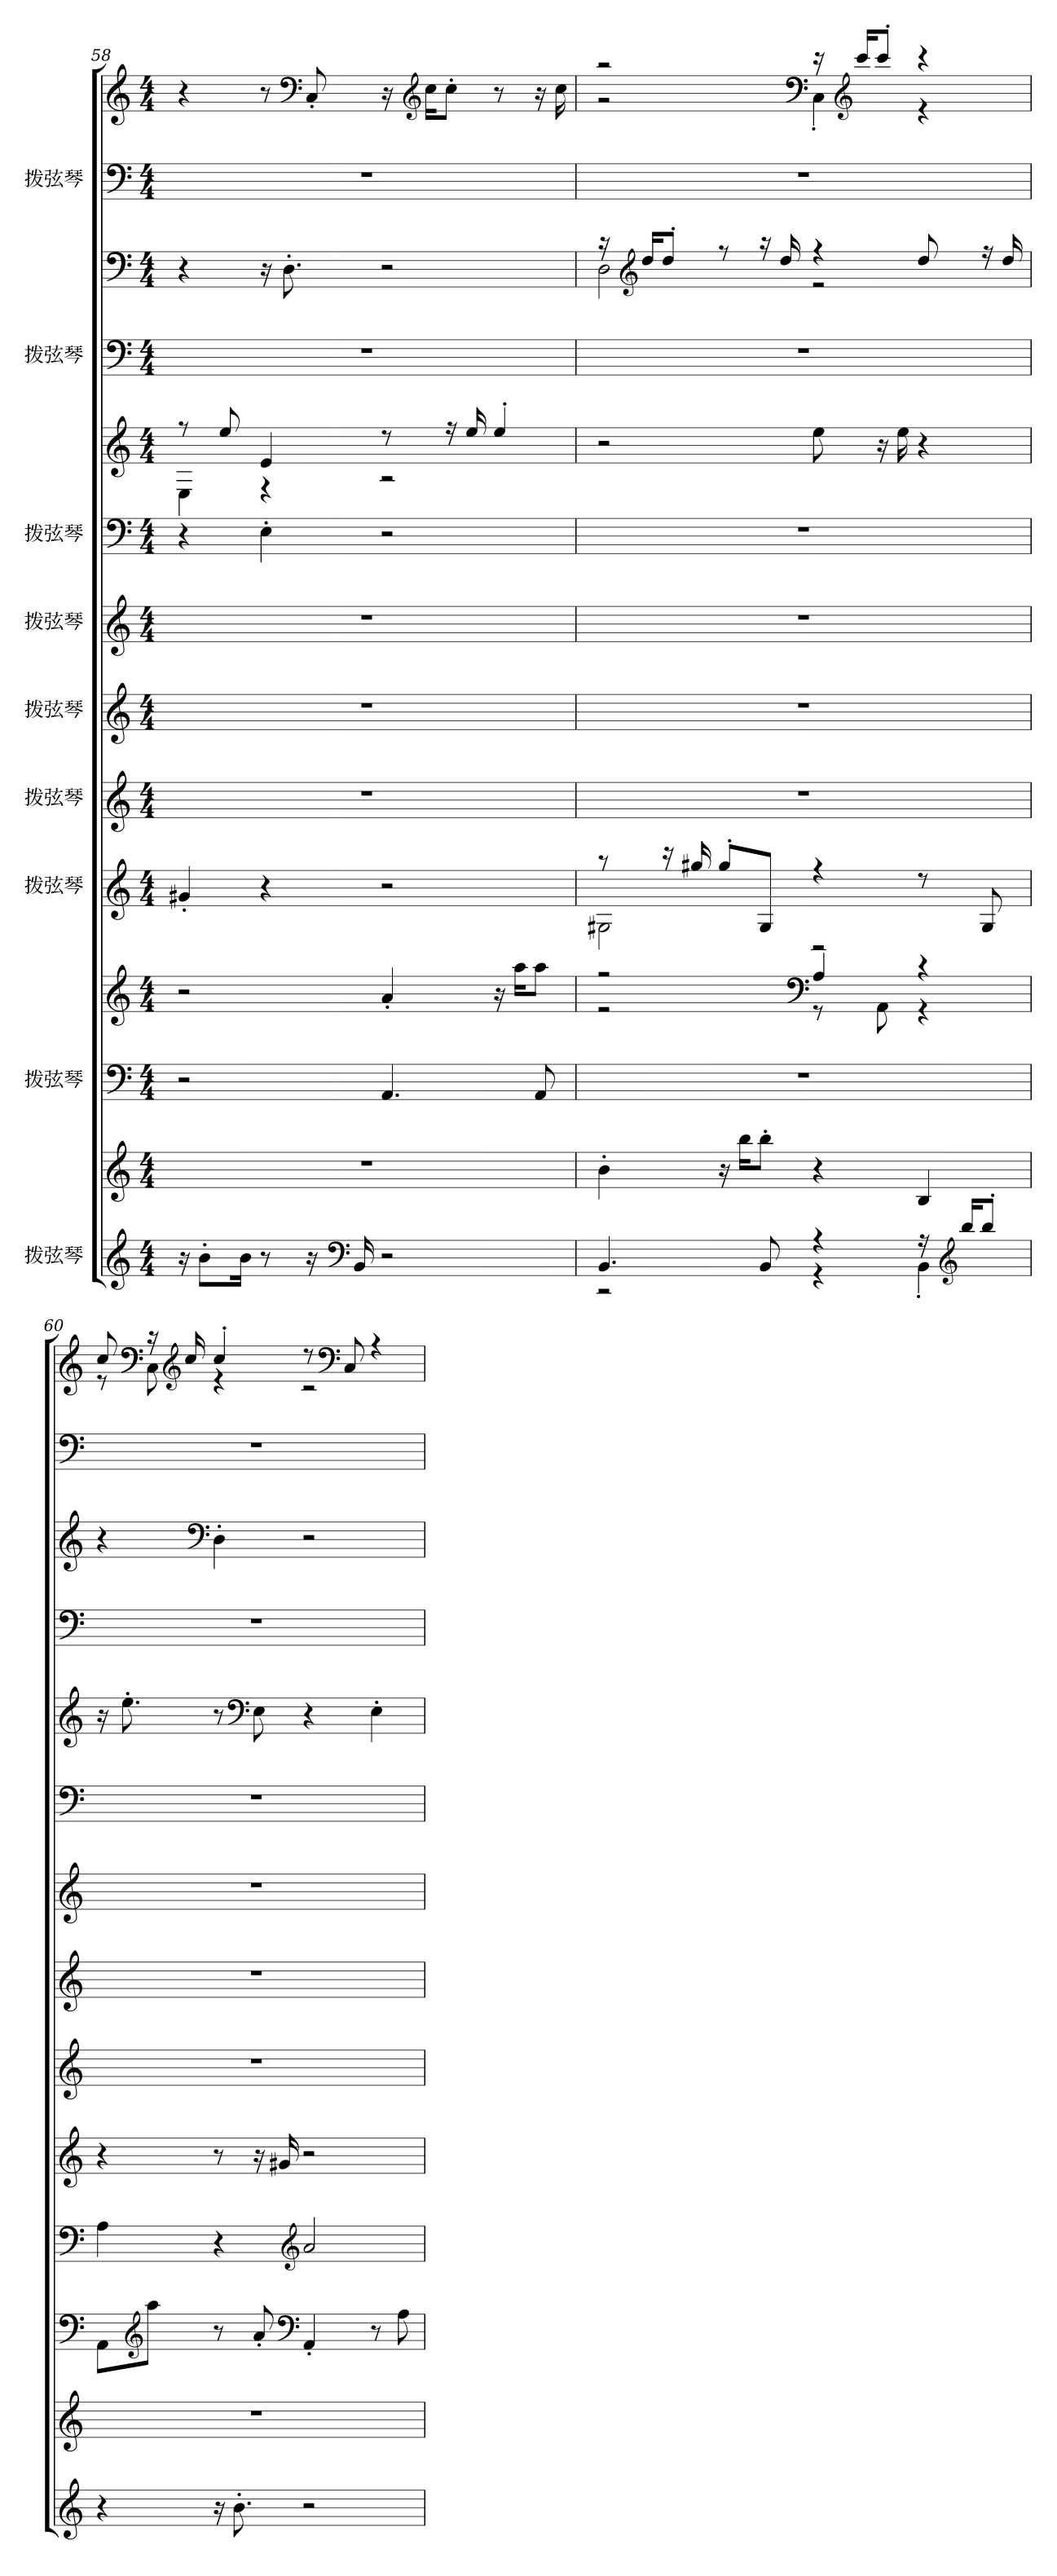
**kern	**kern	**kern	**kern	**kern	**kern	**kern	**kern	**kern	**kern	**kern	**kern	**kern	**kern
*part9	*part9	*part8	*part8	*part7	*part6	*part5	*part4	*part3	*part3	*part2	*part2	*part1	*part1
*staff14	*staff13	*staff12	*staff11	*staff10	*staff9	*staff8	*staff7	*staff6	*staff5	*staff4	*staff3	*staff2	*staff1
*I"拨弦琴	*	*I"拨弦琴	*	*I"拨弦琴	*I"拨弦琴	*I"拨弦琴	*I"拨弦琴	*I"拨弦琴	*	*I"拨弦琴	*	*I"拨弦琴	*
*clefG2	*clefG2	*clefF4	*clefG2	*clefG2	*clefG2	*clefG2	*clefG2	*clefF4	*clefG2	*clefF4	*clefF4	*clefF4	*clefG2
*k[]	*k[]	*k[]	*k[]	*k[]	*k[]	*k[]	*k[]	*k[]	*k[]	*k[]	*k[]	*k[]	*k[]
*M4/4	*M4/4	*M4/4	*M4/4	*M4/4	*M4/4	*M4/4	*M4/4	*M4/4	*M4/4	*M4/4	*M4/4	*M4/4	*M4/4
=58	=58	=58	=58	=58	=58	=58	=58	=58	=58	=58	=58	=58	=58
*	*	*	*	*	*	*	*	*	*^	*	*	*	*
16r	1r	2r	2r	4g#X'/	1r	1r	1r	4r	8r	4E\	1r	4r	1r	4r
8b'\L	.	.	.	.	.	.	.	.	.	.	.	.	.	.
.	.	.	.	.	.	.	.	.	8ee/	.	.	.	.	.
16b\Jk	.	.	.	.	.	.	.	.	.	.	.	.	.	.
8r	.	.	.	4r	.	.	.	4E'\	4e/	4r	.	16r	.	8r
.	.	.	.	.	.	.	.	.	.	.	.	8.D'\	.	.
*	*	*	*	*	*	*	*	*	*	*	*	*	*	*clefF4
16r	.	.	.	.	.	.	.	.	.	.	.	.	.	8C'/
*clefF4	*	*	*	*	*	*	*	*	*	*	*	*	*	*
16BB/	.	.	.	.	.	.	.	.	.	.	.	.	.	.
2r	.	4.AA/	4a'/	2r	.	.	.	2r	8r	2r	.	2r	.	16r
*	*	*	*	*	*	*	*	*	*	*	*	*	*	*clefG2
.	.	.	.	.	.	.	.	.	.	.	.	.	.	16cc\KL
.	.	.	.	.	.	.	.	.	16r	.	.	.	.	8cc'\J
.	.	.	.	.	.	.	.	.	16ee/	.	.	.	.	.
.	.	.	16r	.	.	.	.	.	4ee'/	.	.	.	.	8r
.	.	.	16aa\KL	.	.	.	.	.	.	.	.	.	.	.
.	.	8AA/	8aa\J	.	.	.	.	.	.	.	.	.	.	16r
.	.	.	.	.	.	.	.	.	.	.	.	.	.	16cc\
*	*	*	*	*	*	*	*	*	*v	*v	*	*	*	*
!!LO:PB:g=z
=59	=59	=59	=59	=59	=59	=59	=59	=59	=59	=59	=59	=59	=59
*^	*	*	*^	*^	*	*	*	*	*	*	*^	*	*^
4.BB/	2r	4b'\	1r	2r	2r	8r	2G#X\	1r	1r	1r	1r	2r	1r	16r	2D\	1r	2r	2r
*	*	*	*	*	*	*	*	*	*	*	*	*	*	*clefG2	*	*	*	*
.	.	.	.	.	.	.	.	.	.	.	.	.	.	16dd/KL	.	.	.	.
.	.	.	.	.	.	16r	.	.	.	.	.	.	.	8dd'/J	.	.	.	.
.	.	.	.	.	.	16gg#X/	.	.	.	.	.	.	.	.	.	.	.	.
.	.	16r	.	.	.	8gg#'/L	.	.	.	.	.	.	.	8r	.	.	.	.
.	.	16bb\KL	.	.	.	.	.	.	.	.	.	.	.	.	.	.	.	.
8BB/	.	8bb'\J	.	.	.	8G#/J	.	.	.	.	.	.	.	16r	.	.	.	.
.	.	.	.	.	.	.	.	.	.	.	.	.	.	16dd/	.	.	.	.
*	*	*	*	*clefF4	*	*	*	*	*	*	*	*	*	*	*	*	*clefF4	*
4r	4r	4r	.	4A/	8r	4r	2r	.	.	.	.	8ee\	.	4r	2r	.	16r	4C'\
*	*	*	*	*	*	*	*	*	*	*	*	*	*	*	*	*	*clefG2	*
.	.	.	.	.	.	.	.	.	.	.	.	.	.	.	.	.	16ccc/KL	.
.	.	.	.	.	8AA\	.	.	.	.	.	.	16r	.	.	.	.	8ccc'/J	.
.	.	.	.	.	.	.	.	.	.	.	.	16ee\	.	.	.	.	.	.
16r	4BB'\	4B/	.	4r	4r	8r	.	.	.	.	.	4r	.	8dd/	.	.	4r	4r
*clefG2	*	*	*	*	*	*	*	*	*	*	*	*	*	*	*	*	*	*
16bb/KL	.	.	.	.	.	.	.	.	.	.	.	.	.	.	.	.	.	.
8bb'/J	.	.	.	.	.	8G#/	.	.	.	.	.	.	.	16r	.	.	.	.
.	.	.	.	.	.	.	.	.	.	.	.	.	.	16dd/	.	.	.	.
*	*	*	*	*v	*v	*	*	*	*	*	*	*	*	*v	*v	*	*	*
*v	*v	*	*	*	*v	*v	*	*	*	*	*	*	*	*	*	*
!!LO:PB:g=z	!!
=60	=60	=60	=60	=60	=60	=60	=60	=60	=60	=60	=60	=60	=60	=60
4r	1r	8AA\L	4A\	4r	1r	1r	1r	1r	16r	1r	4r	1r	8cc/	8r
.	.	.	.	.	.	.	.	.	8.ee'\	.	.	.	.	.
*	*	*clefG2	*	*	*	*	*	*	*	*	*	*	*clefF4	*
.	.	8aa\J	.	.	.	.	.	.	.	.	.	.	16r	8C\
*	*	*	*	*	*	*	*	*	*	*	*	*	*clefG2	*
.	.	.	.	.	.	.	.	.	.	.	.	.	16cc/	.
*	*	*	*	*	*	*	*	*	*	*	*clefF4	*	*	*
16r	.	8r	4r	8r	.	.	.	.	8r	.	4D'\	.	4cc'/	4r
8.b'\	.	.	.	.	.	.	.	.	.	.	.	.	.	.
*	*	*	*	*	*	*	*	*	*clefF4	*	*	*	*	*
.	.	8a'/	.	16r	.	.	.	.	8E\	.	.	.	.	.
.	.	.	.	16g#X/	.	.	.	.	.	.	.	.	.	.
*	*	*clefF4	*clefG2	*	*	*	*	*	*	*	*	*	*	*
2r	.	4AA'/	2a/	2r	.	.	.	.	4r	.	2r	.	8r	2r
*	*	*	*	*	*	*	*	*	*	*	*	*	*clefF4	*
.	.	.	.	.	.	.	.	.	.	.	.	.	8C/	.
.	.	8r	.	.	.	.	.	.	4E'\	.	.	.	4r	.
.	.	8A\	.	.	.	.	.	.	.	.	.	.	.	.
*	*	*	*	*	*	*	*	*	*	*	*	*	*v	*v
=	=	=	=	=	=	=	=	=	=	=	=	=	=
*-	*-	*-	*-	*-	*-	*-	*-	*-	*-	*-	*-	*-	*-
